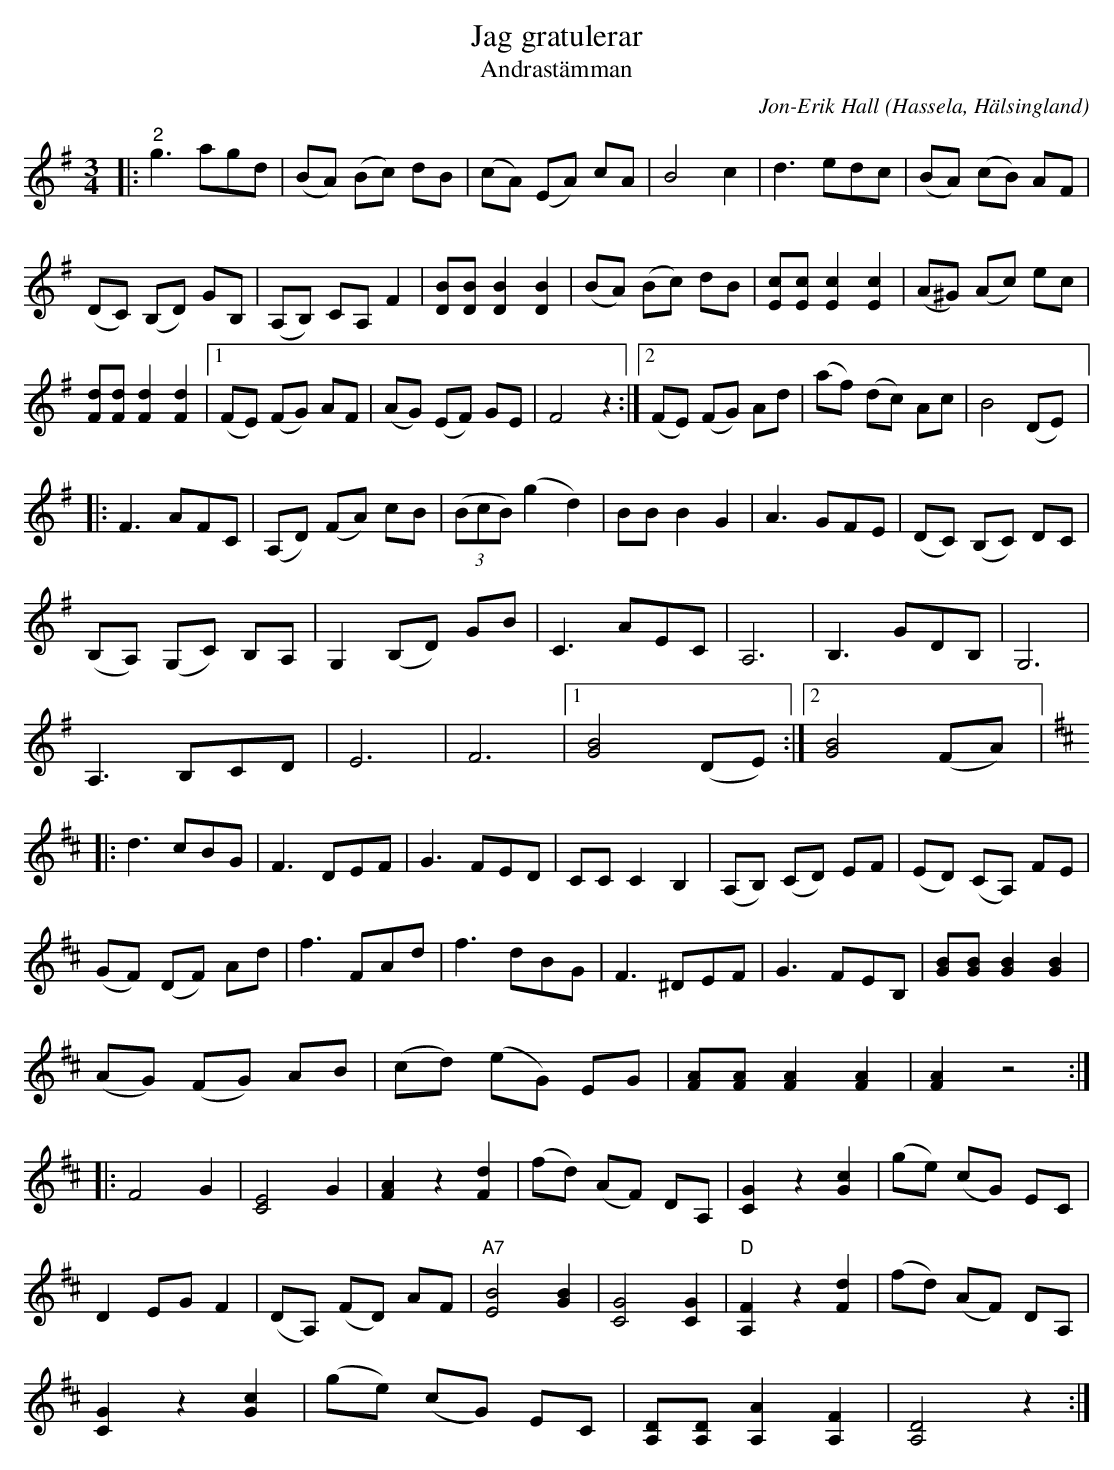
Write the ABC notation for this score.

X:1
T:Jag gratulerar
T:Andrastämman
C:Jon-Erik Hall
O:Hassela, Hälsingland
L:1/8
M:3/4
K:G
V:2
|:"^2" g3 agd | (BA) (Bc) dB | (cA) (EA) cA | B4 c2 | d3 edc | (BA) (cB) AF |
(DC) (B,D) GB, | (A,B,) CA, F2 | [DB][DB] [DB]2 [DB]2 | (BA) (Bc) dB | [Ec][Ec] [Ec]2 [Ec]2 | (A^G) (Ac) ec |
[Fd][Fd] [Fd]2 [Fd]2 |1 (FE) (FG) AF | (AG) (EF) GE | F4 z2 :|2 (FE) (FG) Ad | (af) (dc) Ac | B4 (DE) |:
F3 AFC | (A,D) (FA) cB |(3(BcB) (g2 d2) | BB B2 G2 | A3 GFE | (DC) (B,C) DC |
 (B,A,) (G,C) B,A, | G,2 (B,D) GB | C3 AEC | A,6 | B,3 GDB, | G,6 |
 A,3 B,CD | E6 | F6 |1 [GB]4 (DE) :|2 [GB]4 (FA) |:
[K:D] d3 cBG | F3 DEF | G3 FED | CC C2 B,2 | (A,B,) (CD) EF | (ED) (CA,) FE |
 (GF) (DF) Ad | f3 FAd | f3 dBG | F3 ^DEF | G3 FEB, | [GB][GB] [GB]2 [GB]2 |
 (AG) (FG) AB | (cd) (eG) EG | [FA][FA] [FA]2 [FA]2 | [FA]2 z4 ::
 F4 G2 | [CE]4 G2 | [FA]2 z2 [Fd]2 | (fd) (AF) DA, | [CG]2 z2 [Gc]2 | (ge) (cG) EC |
 D2 EG F2 | (DA,) (FD) AF | "A7" [EB]4 [GB]2 | [CG]4 [CG]2 |"D" [A,F]2 z2 [Fd]2 | (fd) (AF) DA, |
 [CG]2 z2 [Gc]2 | (ge) (cG) EC | [A,D][A,D] [A,A]2 [A,F]2 | [A,D]4 z2 :|
